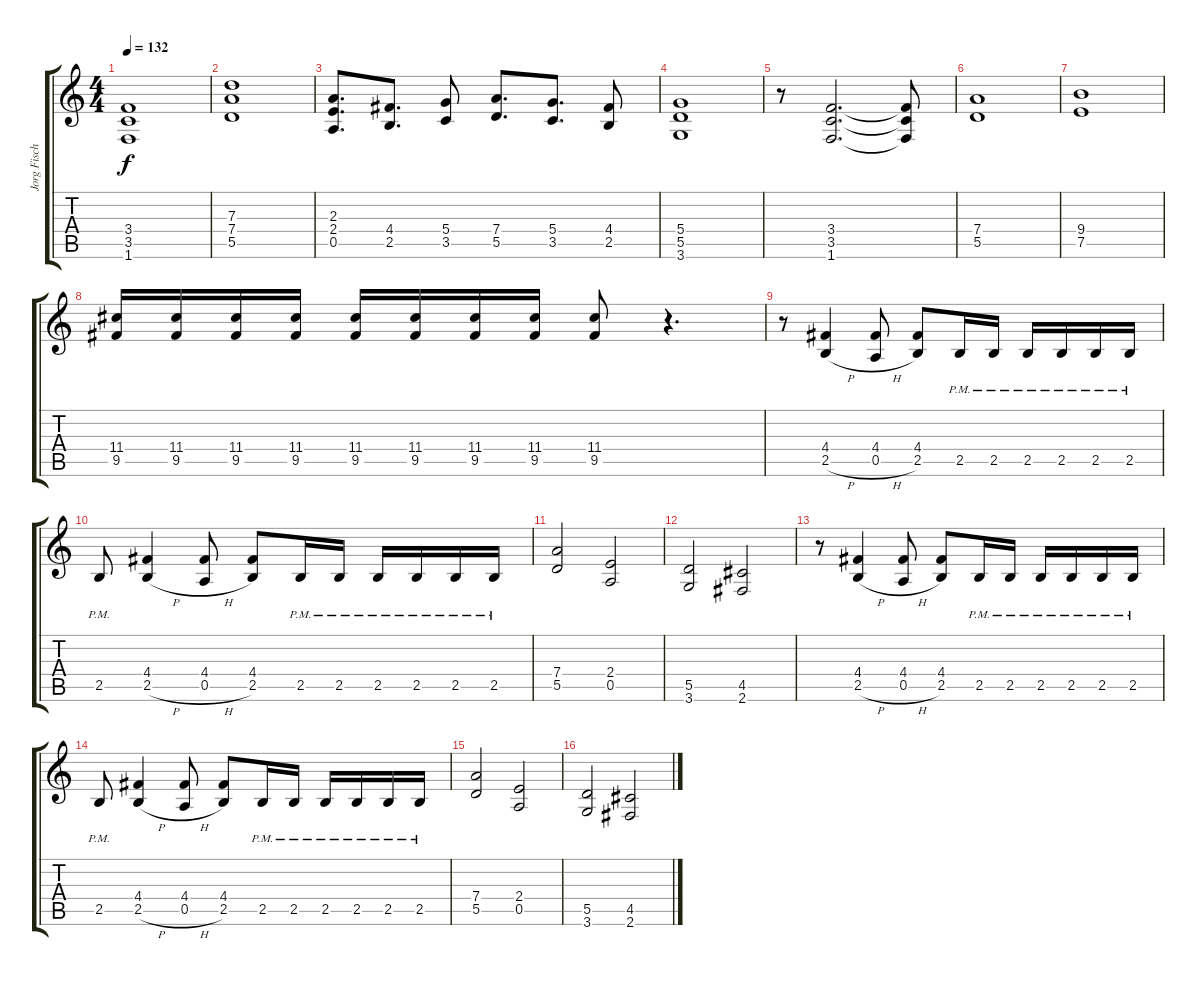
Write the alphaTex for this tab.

\track ("Jorg Fischer" "Jorg Fisch") {instrument distortionguitar}
\staff {score tabs}
\tuning (E4 B3 G3 D3 A2 E2) {hide}
\ts (4 4)
\tempo 132
\clef g2
\ks c
(3.4 3.5 1.6).1{dy f} |
(7.3 7.4 5.5).1 |
(2.3 2.4 0.5).8{d} (4.4 2.5).8{d} (5.4 3.5).8 (7.4 5.5).8{d} (5.4 3.5).8{d} (4.4 2.5).8 |
(5.4 5.5 3.6).1 |
r.8 (3.4 3.5 1.6).2{d} (3.4{t} 3.5{t} 1.6{t}).8 |
(7.4 5.5).1 |
(9.4 7.5).1 |
(11.4 9.5).16 (11.4 9.5).16 (11.4 9.5).16 (11.4 9.5).16 (11.4 9.5).16 (11.4 9.5).16 (11.4 9.5).16 (11.4 9.5).16 (11.4 9.5).8 r.4{d} |
r.8 (4.4 2.5{h}).4 (4.4 0.5{h}).8 (4.4 2.5).8 2.5{pm}.16 2.5{pm}.16 2.5{pm}.16 2.5{pm}.16 2.5{pm}.16 2.5{pm}.16 |
2.5{pm}.8 (4.4 2.5{h}).4 (4.4 0.5{h}).8 (4.4 2.5).8 2.5{pm}.16 2.5{pm}.16 2.5{pm}.16 2.5{pm}.16 2.5{pm}.16 2.5{pm}.16 |
(7.4 5.5).2 (2.4 0.5).2 |
(5.5 3.6).2 (4.5 2.6).2 |
r.8 (4.4 2.5{h}).4 (4.4 0.5{h}).8 (4.4 2.5).8 2.5{pm}.16 2.5{pm}.16 2.5{pm}.16 2.5{pm}.16 2.5{pm}.16 2.5{pm}.16 |
2.5{pm}.8 (4.4 2.5{h}).4 (4.4 0.5{h}).8 (4.4 2.5).8 2.5{pm}.16 2.5{pm}.16 2.5{pm}.16 2.5{pm}.16 2.5{pm}.16 2.5{pm}.16 |
(7.4 5.5).2 (2.4 0.5).2 |
(5.5 3.6).2 (4.5 2.6).2
